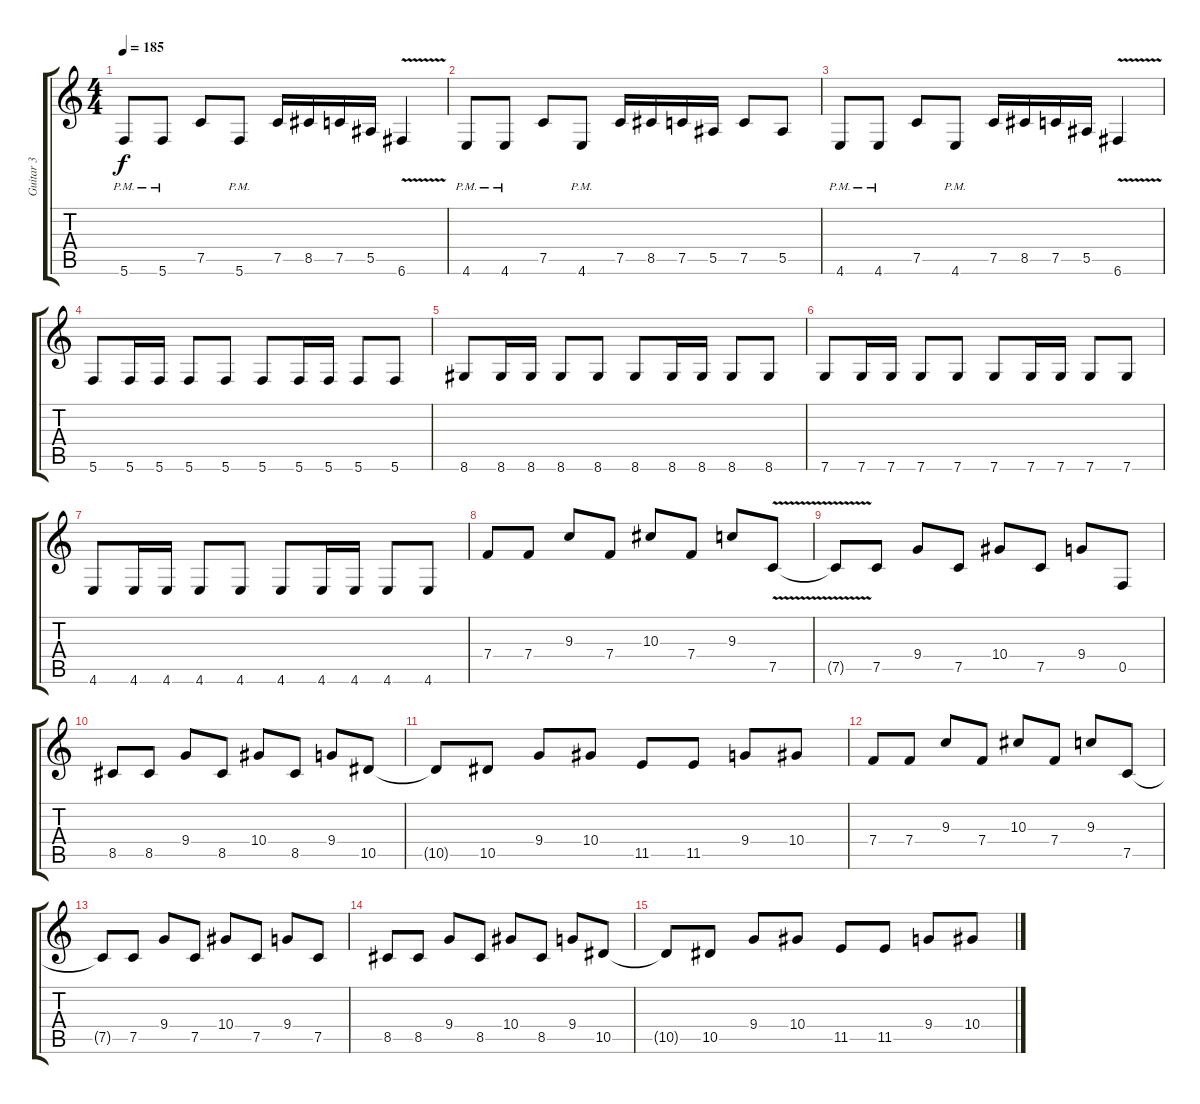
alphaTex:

\track ("Guitar 3" "Guitar 3") {instrument distortionguitar}
\staff {score tabs}
\tuning (C4 G3 Eb3 Bb2 F2 C2) {hide}
\ts (4 4)
\tempo 185
\clef g2
\ks c
5.6{pm}.8{dy f} 5.6{pm}.8 7.5.8 5.6{pm}.8 7.5.16 8.5.16 7.5.16 5.5.16 6.6{v}.4 |
4.6{pm}.8 4.6{pm}.8 7.5.8 4.6{pm}.8 7.5.16 8.5.16 7.5.16 5.5.16 7.5.8 5.5.8 |
4.6{pm}.8 4.6{pm}.8 7.5.8 4.6{pm}.8 7.5.16 8.5.16 7.5.16 5.5.16 6.6{v}.4 |
5.6.8 5.6.16 5.6.16 5.6.8 5.6.8 5.6.8 5.6.16 5.6.16 5.6.8 5.6.8 |
8.6.8 8.6.16 8.6.16 8.6.8 8.6.8 8.6.8 8.6.16 8.6.16 8.6.8 8.6.8 |
7.6.8 7.6.16 7.6.16 7.6.8 7.6.8 7.6.8 7.6.16 7.6.16 7.6.8 7.6.8 |
4.6.8 4.6.16 4.6.16 4.6.8 4.6.8 4.6.8 4.6.16 4.6.16 4.6.8 4.6.8 |
7.4.8 7.4.8 9.3.8 7.4.8 10.3.8 7.4.8 9.3.8 7.5{v}.8 |
7.5{t}.8 7.5.8 9.4.8 7.5.8 10.4.8 7.5.8 9.4.8 0.5.8 |
8.5.8 8.5.8 9.4.8 8.5.8 10.4.8 8.5.8 9.4.8 10.5.8 |
10.5{t}.8 10.5.8 9.4.8 10.4.8 11.5.8 11.5.8 9.4.8 10.4.8 |
7.4.8 7.4.8 9.3.8 7.4.8 10.3.8 7.4.8 9.3.8 7.5.8 |
7.5{t}.8 7.5.8 9.4.8 7.5.8 10.4.8 7.5.8 9.4.8 7.5.8 |
8.5.8 8.5.8 9.4.8 8.5.8 10.4.8 8.5.8 9.4.8 10.5.8 |
10.5{t}.8 10.5.8 9.4.8 10.4.8 11.5.8 11.5.8 9.4.8 10.4.8
